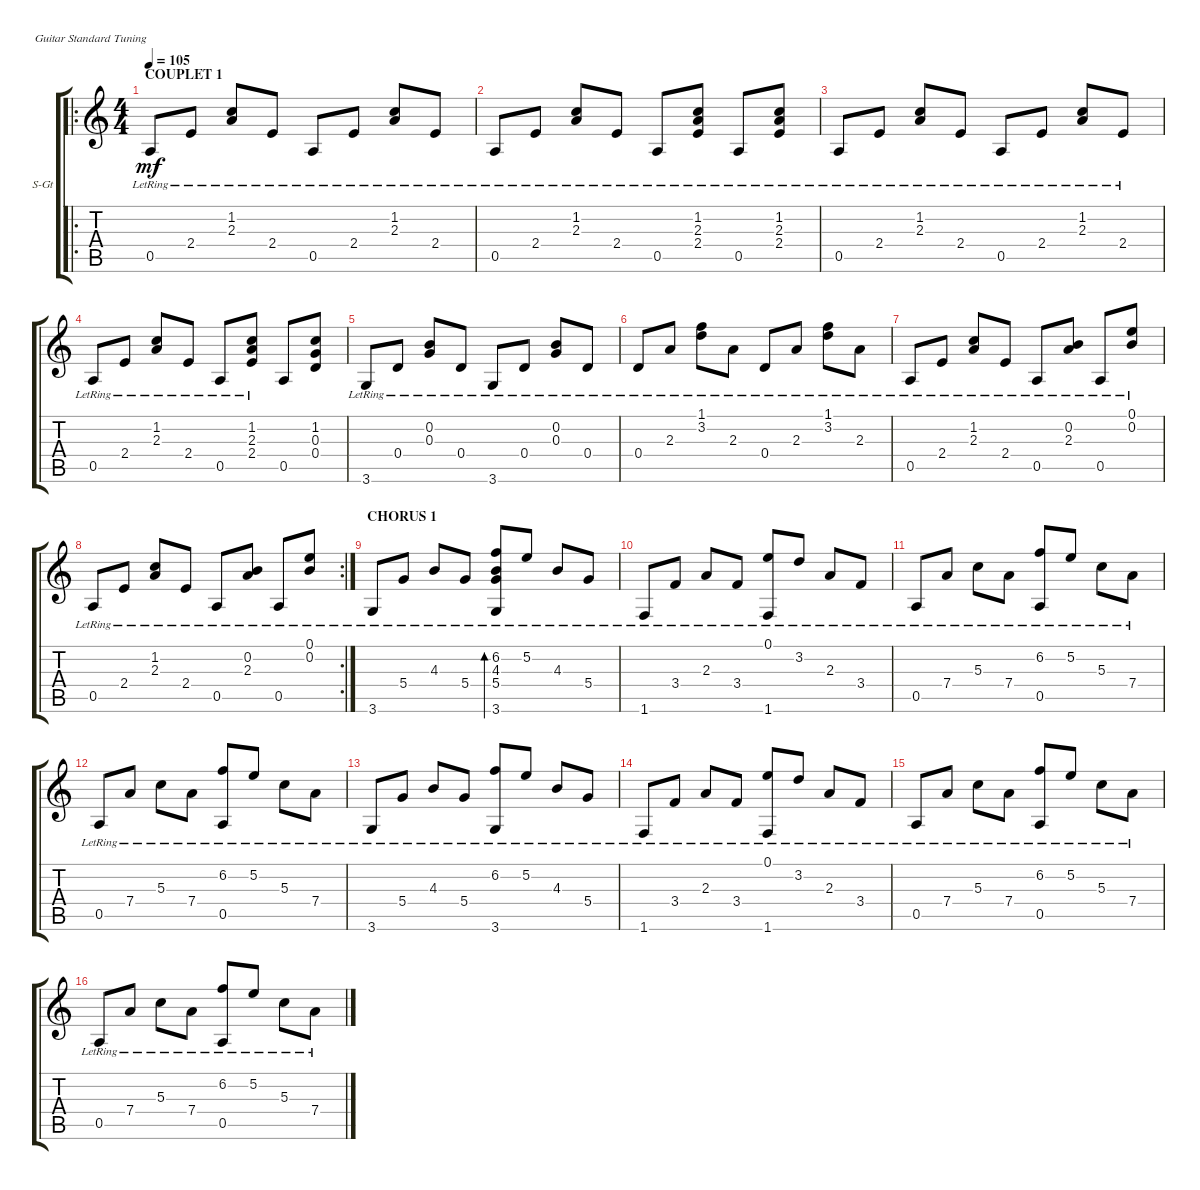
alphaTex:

\defaultSystemsLayout 4
\bracketExtendMode groupsimilarinstruments
\firstSystemTrackNameOrientation horizontal
\otherSystemsTrackNameOrientation horizontal
\track ("Steel Guitar" "S-Gt") {instrument acousticguitarsteel}
\staff {score tabs}
\tuning (E4 B3 G3 D3 A2 E2)
\ro
\ts (4 4)
\section ("" "COUPLET 1")
\tempo 105
\clef g2
\ks c
0.5{lr}.8{dy mf} 2.4{lr}.8 (2.3{lr} 1.2{lr}).8 2.4{lr}.8 0.5{lr}.8 2.4{lr}.8 (2.3{lr} 1.2{lr}).8 2.4{lr}.8 |
0.5{lr}.8 2.4{lr}.8 (2.3{lr} 1.2{lr}).8 2.4{lr}.8 0.5{lr}.8 (2.4{lr} 2.3{lr} 1.2{lr}).8 0.5{lr}.8 (2.4{lr} 2.3{lr} 1.2{lr}).8 |
0.5{lr}.8 2.4{lr}.8 (2.3{lr} 1.2{lr}).8 2.4{lr}.8 0.5{lr}.8 2.4{lr}.8 (2.3{lr} 1.2{lr}).8 2.4{lr}.8 |
0.5{lr}.8 2.4{lr}.8 (2.3{lr} 1.2{lr}).8 2.4{lr}.8 0.5{lr}.8 (2.4{lr} 2.3{lr} 1.2{lr}).8 0.5.8 (0.4 0.3 1.2).8 |
3.6{lr}.8 0.4{lr}.8 (0.3{lr} 0.2{lr}).8 0.4{lr}.8 3.6{lr}.8 0.4{lr}.8 (0.3{lr} 0.2{lr}).8 0.4{lr}.8 |
0.4{lr}.8 2.3{lr}.8 (3.2{lr} 1.1{lr}).8 2.3{lr}.8 0.4{lr}.8 2.3{lr}.8 (3.2{lr} 1.1{lr}).8 2.3{lr}.8 |
0.5{lr}.8 2.4{lr}.8 (2.3{lr} 1.2{lr}).8 2.4{lr}.8 0.5{lr}.8 (2.3{lr} 0.2{lr}).8 0.5{lr}.8 (0.2{lr} 0.1{lr}).8 |
\rc 2
0.5{lr}.8 2.4{lr}.8 (2.3{lr} 1.2{lr}).8 2.4{lr}.8 0.5{lr}.8 (2.3{lr} 0.2{lr}).8 0.5{lr}.8 (0.2{lr} 0.1{lr}).8 |
\section ("" "CHORUS 1")
3.6{lr}.8 5.4{lr}.8 4.3{lr}.8 5.4{lr}.8 (3.6{lr} 5.4{lr} 4.3{lr} 6.2{lr}).8{bd 69} 5.2{lr}.8 4.3{lr}.8 5.4{lr}.8 |
1.6{lr}.8 3.4{lr}.8 2.3{lr}.8 3.4{lr}.8 (1.6{lr} 0.1{lr}).8 3.2{lr}.8 2.3{lr}.8 3.4{lr}.8 |
0.5{lr}.8 7.4{lr}.8 5.3{lr}.8 7.4{lr}.8 (6.2{lr} 0.5{lr}).8 5.2{lr}.8 5.3{lr}.8 7.4{lr}.8 |
0.5{lr}.8 7.4{lr}.8 5.3{lr}.8 7.4{lr}.8 (6.2{lr} 0.5{lr}).8 5.2{lr}.8 5.3{lr}.8 7.4{lr}.8 |
3.6{lr}.8 5.4{lr}.8 4.3{lr}.8 5.4{lr}.8 (3.6{lr} 6.2{lr}).8 5.2{lr}.8 4.3{lr}.8 5.4{lr}.8 |
1.6{lr}.8 3.4{lr}.8 2.3{lr}.8 3.4{lr}.8 (1.6{lr} 0.1{lr}).8 3.2{lr}.8 2.3{lr}.8 3.4{lr}.8 |
0.5{lr}.8 7.4{lr}.8 5.3{lr}.8 7.4{lr}.8 (6.2{lr} 0.5{lr}).8 5.2{lr}.8 5.3{lr}.8 7.4{lr}.8 |
0.5{lr}.8 7.4{lr}.8 5.3{lr}.8 7.4{lr}.8 (6.2{lr} 0.5{lr}).8 5.2{lr}.8 5.3{lr}.8 7.4{lr}.8
